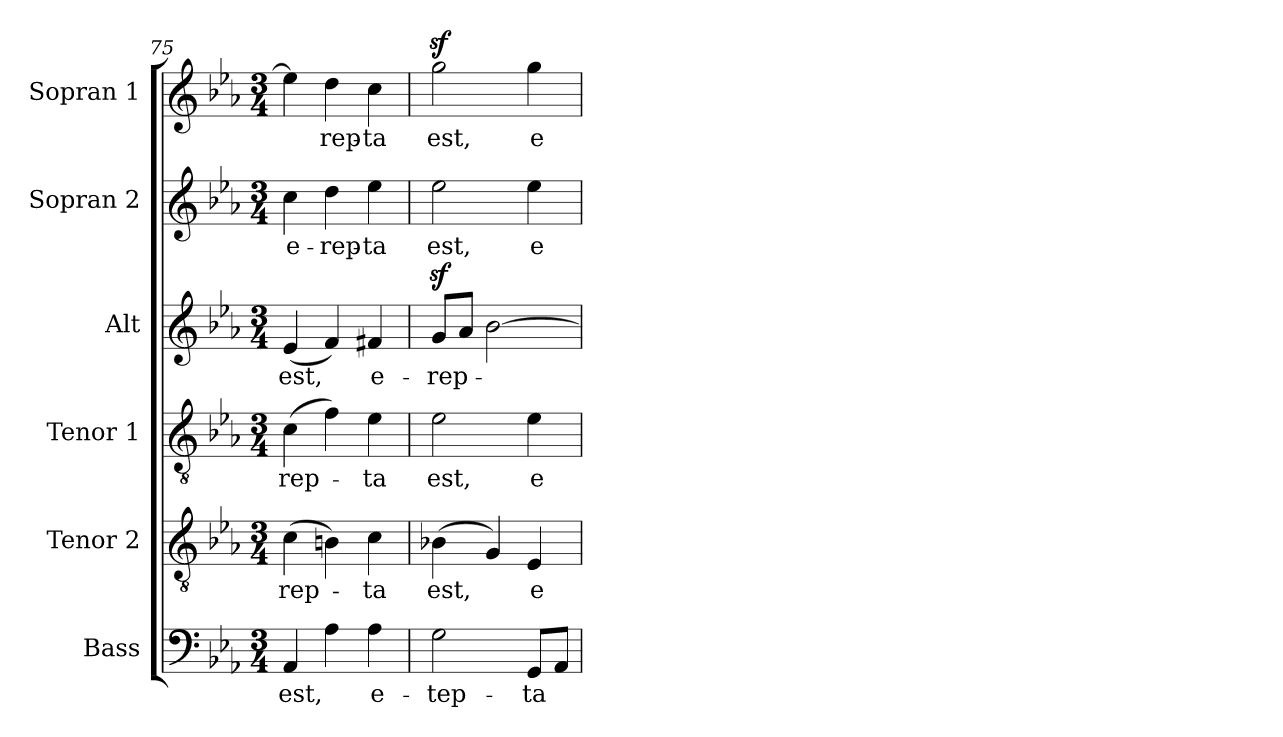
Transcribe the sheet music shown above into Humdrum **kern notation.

**kern	**text	**kern	**text	**kern	**text	**kern	**text	**kern	**text	**kern	**text
*part6	*part6	*part5	*part5	*part4	*part4	*part3	*part3	*part2	*part2	*part1	*part1
*staff6	*staff6	*staff5	*staff5	*staff4	*staff4	*staff3	*staff3	*staff2	*staff2	*staff1	*staff1
*I"Bass	*	*I"Tenor 2	*	*I"Tenor 1	*	*I"Alt	*	*I"Sopran 2	*	*I"Sopran 1	*
*I'B.	*	*I'T. 2	*	*I'T. 1	*	*I'A.	*	*I'S. 2	*	*I'S. 1	*
*clefF4	*	*clefGv2	*	*clefGv2	*	*clefG2	*	*clefG2	*	*clefG2	*
*k[b-e-a-]	*	*k[b-e-a-]	*	*k[b-e-a-]	*	*k[b-e-a-]	*	*k[b-e-a-]	*	*k[b-e-a-]	*
*E-:	*	*E-:	*	*E-:	*	*E-:	*	*E-:	*	*E-:	*
*M3/4	*	*M3/4	*	*M3/4	*	*M3/4	*	*M3/4	*	*M3/4	*
=75	=75	=75	=75	=75	=75	=75	=75	=75	=75	=75	=75
!	!LO:LY:b	!	!LO:LY:b	!	!LO:LY:b	!	!LO:LY:b	!	!LO:LY:b	!	!
4AA-/	est,	(>4c\	-rep-	(>4c\	-rep-	(<4e-/	est,	4cc\	e-	4ee-\]	.
!	!	!	!	!	!	!	!	!	!LO:LY:b	!	!LO:LY:b
4A-\	.	4Bn\)	.	4f\)	.	4f/)	.	4dd\	-rep-	4dd\	-rep-
!	!LO:LY:b	!	!LO:LY:b	!	!LO:LY:b	!	!LO:LY:b	!	!LO:LY:b	!	!LO:LY:b
4A-\	e-	4c\	-ta	4e-\	-ta	4f#X/	e-	4ee-\	-ta	4cc\	-ta
!!LO:PB:g=z
=76	=76	=76	=76	=76	=76	=76	=76	=76	=76	=76	=76
!	!LO:LY:b	!	!LO:LY:b	!	!LO:LY:b	!	!LO:LY:b	!	!LO:LY:b	!	!LO:LY:b
2G\	-tep-	(>4B-X\	est,	2e-\	est,	8gz>/L	-rep-	2ee-\	est,	2ggz>\	est,
.	.	.	.	.	.	8a-/J	.	.	.	.	.
.	.	4G/)	.	.	.	[2b-\	.	.	.	.	.
!	!LO:LY:b	!	!LO:LY:b	!	!LO:LY:b	!	!	!	!LO:LY:b	!	!LO:LY:b
8GG/L	-ta	4E-/	e-	4e-\	e-	.	.	4ee-\	e-	4gg\	e-
8AA-/J	.	.	.	.	.	.	.	.	.	.	.
=	=	=	=	=	=	=	=	=	=	=	=
*-	*-	*-	*-	*-	*-	*-	*-	*-	*-	*-	*-
